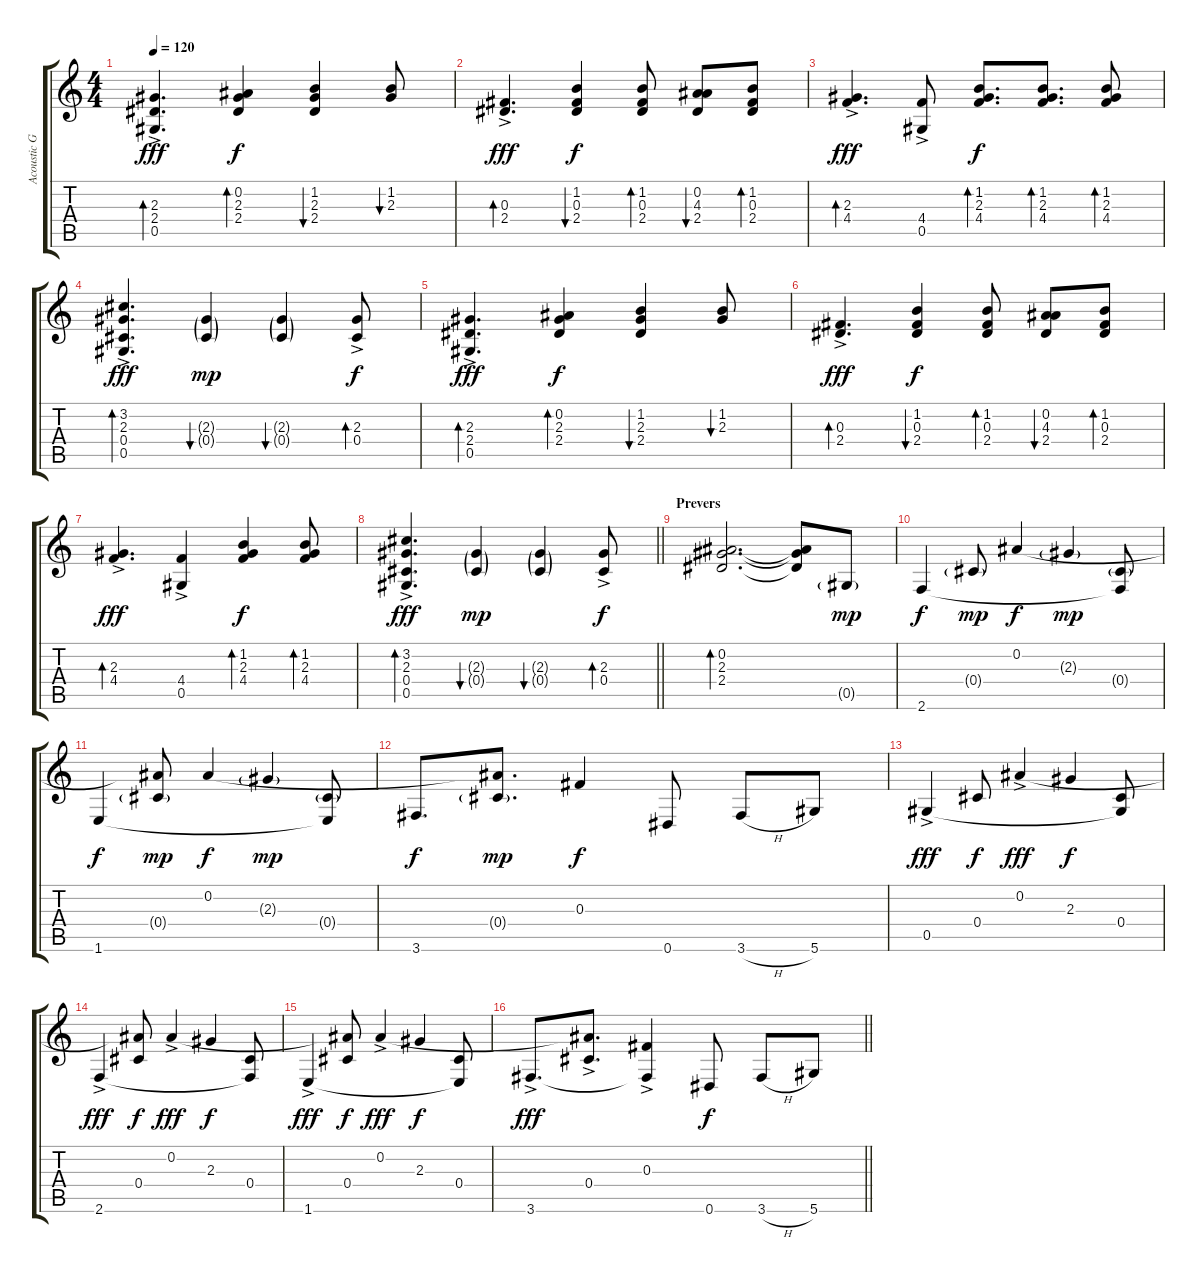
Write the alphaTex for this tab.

\track ("Acoustic Guitar 1" "Acoustic G") {instrument acousticguitarsteel}
\staff {score tabs}
\tuning (Eb4 Bb3 Gb3 Db3 Ab2 Eb2) {hide}
\ts (4 4)
\tempo 120
\clef g2
\ks c
(2.3{ac} 2.4 0.5).4{d bd 120 dy fff} (0.2 2.3 2.4).4{bd 60 dy f volume 10} (1.2 2.3 2.4).4{bu 60} (1.2 2.3).8{bu 60} |
(0.3{ac} 2.4{ac}).4{d bd 120 dy fff} (1.2 0.3 2.4).4{bu 240 dy f} (1.2 0.3 2.4).8{bd 240} (0.2 4.3 2.4).8{bu 240} (1.2 0.3 2.4).8{bd 240} |
(2.3 4.4{ac}).4{d bd 120 dy fff} (4.4{ac} 0.5{ac}).8 (1.2 2.3 4.4).8{d bd 120 dy f} (1.2 2.3 4.4).8{d bd 120} (1.2 2.3 4.4).8{bd 120} |
(3.2{ac} 2.3 0.4 0.5).4{d bd 120 dy fff} (2.3{g} 0.4{g}).4{bu 240 dy mp} (2.3{g} 0.4{g}).4{bu 120} (2.3{ac} 0.4{ac}).8{bd 120 dy f} |
(2.3{ac} 2.4 0.5).4{d bd 120 dy fff} (0.2 2.3 2.4).4{bd 60 dy f volume 10} (1.2 2.3 2.4).4{bu 60} (1.2 2.3).8{bu 60} |
(0.3{ac} 2.4{ac}).4{d bd 120 dy fff} (1.2 0.3 2.4).4{bu 240 dy f} (1.2 0.3 2.4).8{bd 240} (0.2 4.3 2.4).8{bu 240} (1.2 0.3 2.4).8{bd 240} |
(2.3 4.4{ac}).4{d bd 120 dy fff} (4.4{ac} 0.5{ac}).4 (1.2 2.3 4.4).4{bd 120 dy f} (1.2 2.3 4.4).8{bd 120} |
\barLineRight lightlight
(3.2{ac} 2.3 0.4 0.5).4{d bd 120 dy fff} (2.3{g} 0.4{g}).4{bu 240 dy mp} (2.3{g} 0.4{g}).4{bu 120} (2.3{ac} 0.4{ac}).8{bd 120 dy f} |
\section ("" "Prevers")
(0.2 2.3 2.4).2{d bd 240} (0.2{t} 2.3{t} 2.4{t}).8 0.5{g}.8{dy mp} |
2.6.4{dy f volume 7} 0.4{g}.8{dy mp} 0.2.4{dy f} 2.3{g}.4{dy mp} (0.4{g} 2.6{t}).8 |
1.6.4{dy f} (0.2{t} 0.4{g}).8{dy mp} 0.2.4{dy f} 2.3{g}.4{dy mp} (0.4{g} 1.6{t}).8 |
3.6.8{d dy f} (0.2{t} 0.4{g}).8{d dy mp} 0.3.4{dy f} 0.6.8 3.6{h}.8 5.6.8 |
0.5{ac}.4{dy fff volume 7} 0.4.8{dy f} 0.2{ac}.4{dy fff} 2.3.4{dy f} (0.4 0.5{t}).8 |
2.6{ac}.4{dy fff} (0.2{t} 0.4).8{dy f} 0.2{ac}.4{dy fff} 2.3.4{dy f} (0.4 2.6{t}).8 |
1.6{ac}.4{dy fff} (0.2{t} 0.4).8{dy f} 0.2{ac}.4{dy fff} 2.3.4{dy f} (0.4 1.6{t}).8 |
\barLineRight lightlight
3.6{ac}.8{d dy fff} (0.2{t} 0.4{ac}).8{d} (0.3{ac} 3.6{t}).4 0.6.8{dy f} 3.6{h}.8 5.6.8
